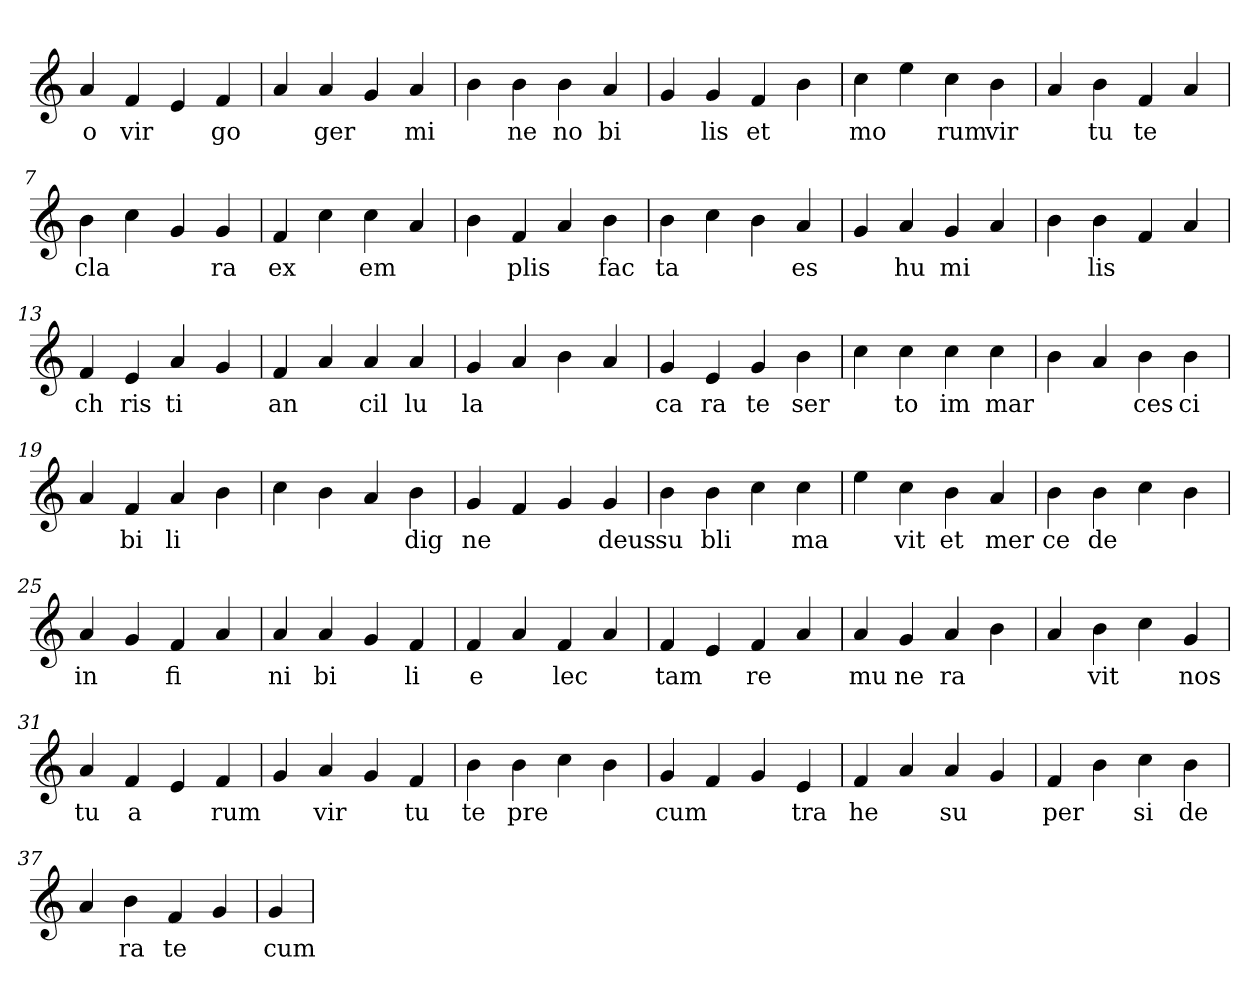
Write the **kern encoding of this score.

**kern	**text
*part1	*part1
*staff1	*staff1
*clefG2	*
=1	=1
4a	o
4f	vir
4e	.
4f	go
=2	=2
4a	.
4a	ger
4g	.
4a	mi
=3	=3
4b	.
4b	ne
4b	no
4a	bi
=4	=4
4g	.
4g	lis
4f	et
4b	.
=5	=5
4cc	mo
4ee	.
4cc	rum
4b	vir
=6	=6
4a	.
4b	tu
4f	te
4a	.
=7	=7
4b	cla
4cc	.
4g	.
4g	ra
=8	=8
4f	ex
4cc	.
4cc	em
4a	.
=9	=9
4b	.
4f	plis
4a	.
4b	fac
=10	=10
4b	ta
4cc	.
4b	.
4a	es
=11	=11
4g	.
4a	hu
4g	mi
4a	.
=12	=12
4b	.
4b	lis
4f	.
4a	.
=13	=13
4f	ch
4e	ris
4a	ti
4g	.
=14	=14
4f	an
4a	.
4a	cil
4a	lu
=15	=15
4g	la
4a	.
4b	.
4a	.
=16	=16
4g	ca
4e	ra
4g	te
4b	ser
=17	=17
4cc	.
4cc	to
4cc	im
4cc	mar
=18	=18
4b	.
4a	.
4b	ces
4b	ci
=19	=19
4a	.
4f	bi
4a	li
4b	.
=20	=20
4cc	.
4b	.
4a	.
4b	dig
=21	=21
4g	ne
4f	.
4g	.
4g	deus
=22	=22
4b	su
4b	bli
4cc	.
4cc	ma
=23	=23
4ee	.
4cc	vit
4b	et
4a	mer
=24	=24
4b	ce
4b	de
4cc	.
4b	.
=25	=25
4a	in
4g	.
4f	fi
4a	.
=26	=26
4a	ni
4a	bi
4g	.
4f	li
=27	=27
4f	e
4a	.
4f	lec
4a	.
=28	=28
4f	tam
4e	.
4f	re
4a	.
=29	=29
4a	mu
4g	ne
4a	ra
4b	.
=30	=30
4a	.
4b	vit
4cc	.
4g	nos
=31	=31
4a	tu
4f	a
4e	.
4f	rum
=32	=32
4g	.
4a	vir
4g	.
4f	tu
=33	=33
4b	te
4b	pre
4cc	.
4b	.
=34	=34
4g	cum
4f	.
4g	.
4e	tra
=35	=35
4f	he
4a	.
4a	su
4g	.
=36	=36
4f	per
4b	.
4cc	si
4b	de
=37	=37
4a	.
4b	ra
4f	te
4g	.
=38	=38
4g	cum
=	=
*-	*-
